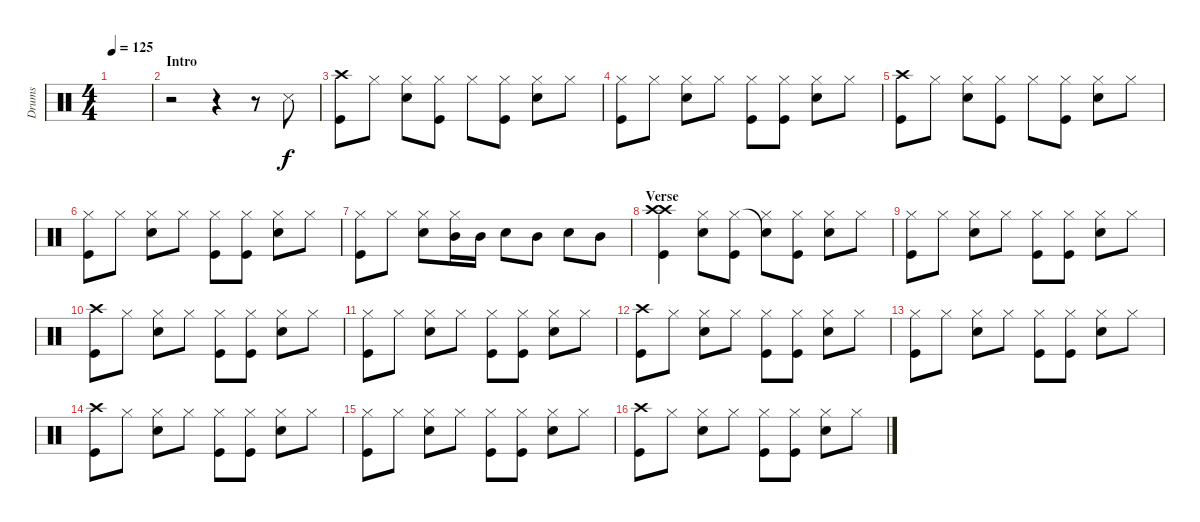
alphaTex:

\track ("Drums" "Drums") {instrument percussion}
\staff {score}
\articulation defaults
\ts (4 4)
\tempo 125
\clef neutral
\ks c
|
\section ("" "Intro")
r.2 r.4 r.8 "Snare (side stick) 3".8 |
("Crash high (hit)" "Kick (hit)").8 "Hi-Hat (closed)".8 ("Hi-Hat (closed)" "Snare (hit) 2").8 ("Hi-Hat (closed)" "Kick (hit)").8 "Hi-Hat (closed)".8 ("Hi-Hat (closed)" "Kick (hit)").8 ("Hi-Hat (closed)" "Snare (hit) 2").8 "Hi-Hat (closed)".8 |
("Hi-Hat (closed)" "Kick (hit)").8 "Hi-Hat (closed)".8 ("Hi-Hat (closed)" "Snare (hit) 2").8 "Hi-Hat (closed)".8 ("Hi-Hat (closed)" "Kick (hit)").8 ("Hi-Hat (closed)" "Kick (hit)").8 ("Hi-Hat (closed)" "Snare (hit) 2").8 "Hi-Hat (closed)".8 |
("Crash high (hit)" "Kick (hit)").8 "Hi-Hat (closed)".8 ("Hi-Hat (closed)" "Snare (hit) 2").8 ("Hi-Hat (closed)" "Kick (hit)").8 "Hi-Hat (closed)".8 ("Hi-Hat (closed)" "Kick (hit)").8 ("Hi-Hat (closed)" "Snare (hit) 2").8 "Hi-Hat (closed)".8 |
("Hi-Hat (closed)" "Kick (hit)").8 "Hi-Hat (closed)".8 ("Hi-Hat (closed)" "Snare (hit) 2").8 "Hi-Hat (closed)".8 ("Hi-Hat (closed)" "Kick (hit)").8 ("Hi-Hat (closed)" "Kick (hit)").8 ("Hi-Hat (closed)" "Snare (hit) 2").8 "Hi-Hat (closed)".8 |
("Hi-Hat (closed)" "Kick (hit)").8 "Hi-Hat (closed)".8 ("Hi-Hat (closed)" "Snare (hit) 2").8 ("Hi-Hat (closed)" "Mid Tom (hit)").16 "Mid Tom (hit)".16 "Snare (hit) 2".8 "Mid Tom (hit)".8 "Snare (hit) 2".8 "Mid Tom (hit)".8 |
\section ("" "Verse")
("Crash high (hit)" "Crash high (hit)" "Kick (hit)").4 ("Hi-Hat (closed)" "Snare (hit) 2").8 ("Hi-Hat (closed)" "Kick (hit)").8 ("Snare (hit)"{t} "Hi-Hat (closed)").8 ("Hi-Hat (closed)" "Kick (hit)").8 ("Hi-Hat (closed)" "Snare (hit) 2").8 "Hi-Hat (closed)".8 |
("Hi-Hat (closed)" "Kick (hit)").8 "Hi-Hat (closed)".8 ("Hi-Hat (closed)" "Snare (hit) 2").8 "Hi-Hat (closed)".8 ("Hi-Hat (closed)" "Kick (hit)").8 ("Hi-Hat (closed)" "Kick (hit)").8 ("Hi-Hat (closed)" "Snare (hit) 2").8 "Hi-Hat (closed)".8 |
("Crash high (hit)" "Kick (hit)").8 "Hi-Hat (closed)".8 ("Hi-Hat (closed)" "Snare (hit) 2").8 "Hi-Hat (closed)".8 ("Hi-Hat (closed)" "Kick (hit)").8 ("Hi-Hat (closed)" "Kick (hit)").8 ("Hi-Hat (closed)" "Snare (hit) 2").8 "Hi-Hat (closed)".8 |
("Hi-Hat (closed)" "Kick (hit)").8 "Hi-Hat (closed)".8 ("Hi-Hat (closed)" "Snare (hit) 2").8 "Hi-Hat (closed)".8 ("Hi-Hat (closed)" "Kick (hit)").8 ("Hi-Hat (closed)" "Kick (hit)").8 ("Hi-Hat (closed)" "Snare (hit) 2").8 "Hi-Hat (closed)".8 |
("Crash high (hit)" "Kick (hit)").8 "Hi-Hat (closed)".8 ("Hi-Hat (closed)" "Snare (hit) 2").8 "Hi-Hat (closed)".8 ("Hi-Hat (closed)" "Kick (hit)").8 ("Hi-Hat (closed)" "Kick (hit)").8 ("Hi-Hat (closed)" "Snare (hit) 2").8 "Hi-Hat (closed)".8 |
("Hi-Hat (closed)" "Kick (hit)").8 "Hi-Hat (closed)".8 ("Hi-Hat (closed)" "Snare (hit) 2").8 "Hi-Hat (closed)".8 ("Hi-Hat (closed)" "Kick (hit)").8 ("Hi-Hat (closed)" "Kick (hit)").8 ("Hi-Hat (closed)" "Snare (hit) 2").8 "Hi-Hat (closed)".8 |
("Crash high (hit)" "Kick (hit)").8 "Hi-Hat (closed)".8 ("Hi-Hat (closed)" "Snare (hit) 2").8 "Hi-Hat (closed)".8 ("Hi-Hat (closed)" "Kick (hit)").8 ("Hi-Hat (closed)" "Kick (hit)").8 ("Hi-Hat (closed)" "Snare (hit) 2").8 "Hi-Hat (closed)".8 |
("Hi-Hat (closed)" "Kick (hit)").8 "Hi-Hat (closed)".8 ("Hi-Hat (closed)" "Snare (hit) 2").8 "Hi-Hat (closed)".8 ("Hi-Hat (closed)" "Kick (hit)").8 ("Hi-Hat (closed)" "Kick (hit)").8 ("Hi-Hat (closed)" "Snare (hit) 2").8 "Hi-Hat (closed)".8 |
("Crash high (hit)" "Kick (hit)").8 "Hi-Hat (closed)".8 ("Hi-Hat (closed)" "Snare (hit) 2").8 "Hi-Hat (closed)".8 ("Hi-Hat (closed)" "Kick (hit)").8 ("Hi-Hat (closed)" "Kick (hit)").8 ("Hi-Hat (closed)" "Snare (hit) 2").8 "Hi-Hat (closed)".8
